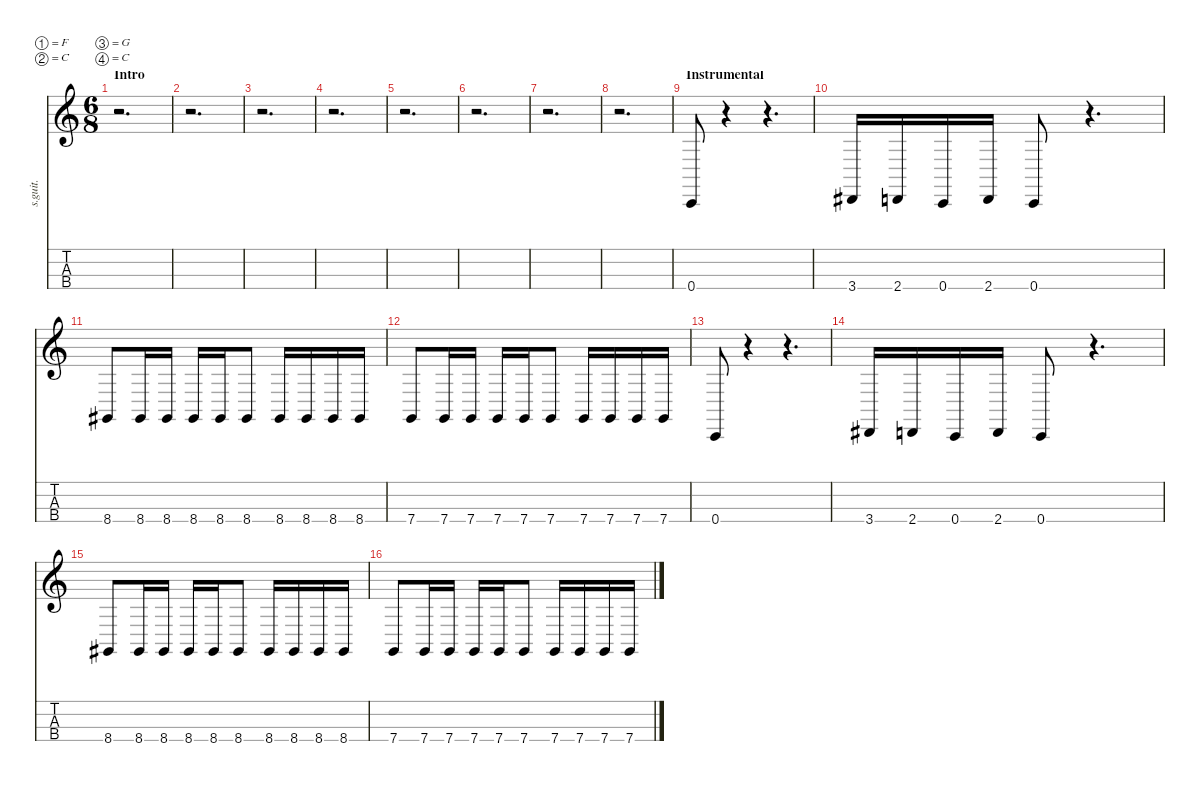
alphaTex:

\defaultSystemsLayout 4
\hideDynamics
\bracketExtendMode nobrackets
\track ("Shavo Odadjian" "s.guit.") {instrument electricbasspick}
\staff {score tabs}
\tuning (F2 C2 G1 C1)
\ts (6 8)
\beaming (8 2 2 2 2)
\section ("" "Intro")
\tempo (116 hide)
\clef g2
\ks c
r.2{d dy f instrument electricbasspick} |
r.2{d} |
r.2{d} |
r.2{d} |
r.2{d} |
r.2{d} |
r.2{d} |
r.2{d} |
\section ("" "Instrumental")
\tempo (121 hide)
0.4.8{lyrics (0 "") lyrics (1 "") lyrics (2 "") lyrics (3 "") lyrics (4 "")} r.4 r.4{d} |
3.4{acc #}.16{lyrics (0 "") lyrics (1 "") lyrics (2 "") lyrics (3 "") lyrics (4 "")} 2.4.16{lyrics (0 "") lyrics (1 "") lyrics (2 "") lyrics (3 "") lyrics (4 "")} 0.4.16{lyrics (0 "") lyrics (1 "") lyrics (2 "") lyrics (3 "") lyrics (4 "")} 2.4.16{lyrics (0 "") lyrics (1 "") lyrics (2 "") lyrics (3 "") lyrics (4 "")} 0.4.8{lyrics (0 "") lyrics (1 "") lyrics (2 "") lyrics (3 "") lyrics (4 "")} r.4{d} |
8.4{acc #}.8{lyrics (0 "") lyrics (1 "") lyrics (2 "") lyrics (3 "") lyrics (4 "")} 8.4{acc #}.16{lyrics (0 "") lyrics (1 "") lyrics (2 "") lyrics (3 "") lyrics (4 "")} 8.4{acc #}.16{lyrics (0 "") lyrics (1 "") lyrics (2 "") lyrics (3 "") lyrics (4 "")} 8.4{acc #}.16{lyrics (0 "") lyrics (1 "") lyrics (2 "") lyrics (3 "") lyrics (4 "")} 8.4{acc #}.16{lyrics (0 "") lyrics (1 "") lyrics (2 "") lyrics (3 "") lyrics (4 "")} 8.4{acc #}.8{lyrics (0 "") lyrics (1 "") lyrics (2 "") lyrics (3 "") lyrics (4 "")} 8.4{acc #}.16{lyrics (0 "") lyrics (1 "") lyrics (2 "") lyrics (3 "") lyrics (4 "")} 8.4{acc #}.16{lyrics (0 "") lyrics (1 "") lyrics (2 "") lyrics (3 "") lyrics (4 "")} 8.4{acc #}.16{lyrics (0 "") lyrics (1 "") lyrics (2 "") lyrics (3 "") lyrics (4 "")} 8.4{acc #}.16{lyrics (0 "") lyrics (1 "") lyrics (2 "") lyrics (3 "") lyrics (4 "")} |
7.4.8{lyrics (0 "") lyrics (1 "") lyrics (2 "") lyrics (3 "") lyrics (4 "")} 7.4.16{lyrics (0 "") lyrics (1 "") lyrics (2 "") lyrics (3 "") lyrics (4 "")} 7.4.16{lyrics (0 "") lyrics (1 "") lyrics (2 "") lyrics (3 "") lyrics (4 "")} 7.4.16{lyrics (0 "") lyrics (1 "") lyrics (2 "") lyrics (3 "") lyrics (4 "")} 7.4.16{lyrics (0 "") lyrics (1 "") lyrics (2 "") lyrics (3 "") lyrics (4 "")} 7.4.8{lyrics (0 "") lyrics (1 "") lyrics (2 "") lyrics (3 "") lyrics (4 "")} 7.4.16{lyrics (0 "") lyrics (1 "") lyrics (2 "") lyrics (3 "") lyrics (4 "")} 7.4.16{lyrics (0 "") lyrics (1 "") lyrics (2 "") lyrics (3 "") lyrics (4 "")} 7.4.16{lyrics (0 "") lyrics (1 "") lyrics (2 "") lyrics (3 "") lyrics (4 "")} 7.4.16{lyrics (0 "") lyrics (1 "") lyrics (2 "") lyrics (3 "") lyrics (4 "")} |
0.4.8{lyrics (0 "") lyrics (1 "") lyrics (2 "") lyrics (3 "") lyrics (4 "")} r.4 r.4{d} |
3.4{acc #}.16{lyrics (0 "") lyrics (1 "") lyrics (2 "") lyrics (3 "") lyrics (4 "")} 2.4.16{lyrics (0 "") lyrics (1 "") lyrics (2 "") lyrics (3 "") lyrics (4 "")} 0.4.16{lyrics (0 "") lyrics (1 "") lyrics (2 "") lyrics (3 "") lyrics (4 "")} 2.4.16{lyrics (0 "") lyrics (1 "") lyrics (2 "") lyrics (3 "") lyrics (4 "")} 0.4.8{lyrics (0 "") lyrics (1 "") lyrics (2 "") lyrics (3 "") lyrics (4 "")} r.4{d} |
8.4{acc #}.8{lyrics (0 "") lyrics (1 "") lyrics (2 "") lyrics (3 "") lyrics (4 "")} 8.4{acc #}.16{lyrics (0 "") lyrics (1 "") lyrics (2 "") lyrics (3 "") lyrics (4 "")} 8.4{acc #}.16{lyrics (0 "") lyrics (1 "") lyrics (2 "") lyrics (3 "") lyrics (4 "")} 8.4{acc #}.16{lyrics (0 "") lyrics (1 "") lyrics (2 "") lyrics (3 "") lyrics (4 "")} 8.4{acc #}.16{lyrics (0 "") lyrics (1 "") lyrics (2 "") lyrics (3 "") lyrics (4 "")} 8.4{acc #}.8{lyrics (0 "") lyrics (1 "") lyrics (2 "") lyrics (3 "") lyrics (4 "")} 8.4{acc #}.16{lyrics (0 "") lyrics (1 "") lyrics (2 "") lyrics (3 "") lyrics (4 "")} 8.4{acc #}.16{lyrics (0 "") lyrics (1 "") lyrics (2 "") lyrics (3 "") lyrics (4 "")} 8.4{acc #}.16{lyrics (0 "") lyrics (1 "") lyrics (2 "") lyrics (3 "") lyrics (4 "")} 8.4{acc #}.16{lyrics (0 "") lyrics (1 "") lyrics (2 "") lyrics (3 "") lyrics (4 "")} |
7.4.8{lyrics (0 "") lyrics (1 "") lyrics (2 "") lyrics (3 "") lyrics (4 "")} 7.4.16{lyrics (0 "") lyrics (1 "") lyrics (2 "") lyrics (3 "") lyrics (4 "")} 7.4.16{lyrics (0 "") lyrics (1 "") lyrics (2 "") lyrics (3 "") lyrics (4 "")} 7.4.16{lyrics (0 "") lyrics (1 "") lyrics (2 "") lyrics (3 "") lyrics (4 "")} 7.4.16{lyrics (0 "") lyrics (1 "") lyrics (2 "") lyrics (3 "") lyrics (4 "")} 7.4.8{lyrics (0 "") lyrics (1 "") lyrics (2 "") lyrics (3 "") lyrics (4 "")} 7.4.16{lyrics (0 "") lyrics (1 "") lyrics (2 "") lyrics (3 "") lyrics (4 "")} 7.4.16{lyrics (0 "") lyrics (1 "") lyrics (2 "") lyrics (3 "") lyrics (4 "")} 7.4.16{lyrics (0 "") lyrics (1 "") lyrics (2 "") lyrics (3 "") lyrics (4 "")} 7.4.16{lyrics (0 "") lyrics (1 "") lyrics (2 "") lyrics (3 "") lyrics (4 "")}
